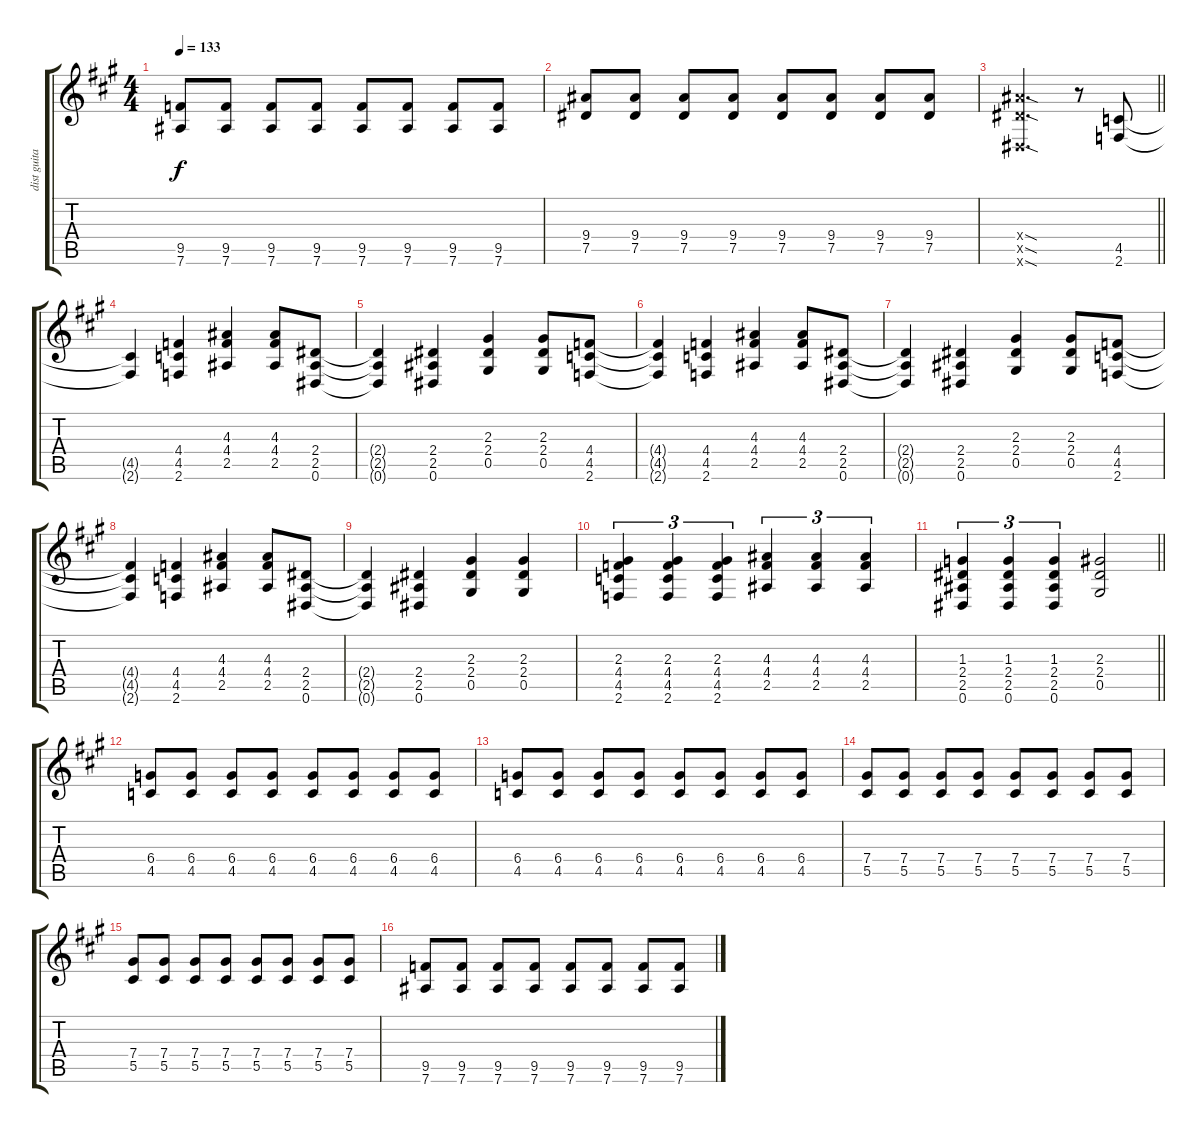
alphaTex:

\track ("dist guitar 1" "dist guita") {instrument distortionguitar}
\staff {score tabs}
\tuning (Eb4 Bb3 Gb3 Db3 Ab2 Eb2) {hide}
\ts (4 4)
\tempo 133
\clef g2
\ks a
(9.5 7.6).8{dy f} (9.5 7.6).8 (9.5 7.6).8 (9.5 7.6).8 (9.5 7.6).8 (9.5 7.6).8 (9.5 7.6).8 (9.5 7.6).8 |
(9.4 7.5).8 (9.4 7.5).8 (9.4 7.5).8 (9.4 7.5).8 (9.4 7.5).8 (9.4 7.5).8 (9.4 7.5).8 (9.4 7.5).8 |
\barLineRight lightlight
(9.4{sod x} 7.5{sod x} 0.6{sod x}).2{d} r.8 (4.5 2.6).8 |
(4.5{t} 2.6{t}).4 (4.4 4.5 2.6).4 (4.3 4.4 2.5).4 (4.3 4.4 2.5).8 (2.4 2.5 0.6).8 |
(2.4{t} 2.5{t} 0.6{t}).4 (2.4 2.5 0.6).4 (2.3 2.4 0.5).4 (2.3 2.4 0.5).8 (4.4 4.5 2.6).8 |
(4.4{t} 4.5{t} 2.6{t}).4 (4.4 4.5 2.6).4 (4.3 4.4 2.5).4 (4.3 4.4 2.5).8 (2.4 2.5 0.6).8 |
(2.4{t} 2.5{t} 0.6{t}).4 (2.4 2.5 0.6).4 (2.3 2.4 0.5).4 (2.3 2.4 0.5).8 (4.4 4.5 2.6).8 |
(4.4{t} 4.5{t} 2.6{t}).4 (4.4 4.5 2.6).4 (4.3 4.4 2.5).4 (4.3 4.4 2.5).8 (2.4 2.5 0.6).8 |
(2.4{t} 2.5{t} 0.6{t}).4 (2.4 2.5 0.6).4 (2.3 2.4 0.5).4 (2.3 2.4 0.5).4 |
(2.3 4.4 4.5 2.6).4{tu (3 2)} (2.3 4.4 4.5 2.6).4{tu (3 2)} (2.3 4.4 4.5 2.6).4{tu (3 2)} (4.3 4.4 2.5).4{tu (3 2)} (4.3 4.4 2.5).4{tu (3 2)} (4.3 4.4 2.5).4{tu (3 2)} |
\barLineRight lightlight
(1.3 2.4 2.5 0.6).4{tu (3 2)} (1.3 2.4 2.5 0.6).4{tu (3 2)} (1.3 2.4 2.5 0.6).4{tu (3 2)} (2.3 2.4 0.5).2 |
(6.4 4.5).8 (6.4 4.5).8 (6.4 4.5).8 (6.4 4.5).8 (6.4 4.5).8 (6.4 4.5).8 (6.4 4.5).8 (6.4 4.5).8 |
(6.4 4.5).8 (6.4 4.5).8 (6.4 4.5).8 (6.4 4.5).8 (6.4 4.5).8 (6.4 4.5).8 (6.4 4.5).8 (6.4 4.5).8 |
(7.4 5.5).8 (7.4 5.5).8 (7.4 5.5).8 (7.4 5.5).8 (7.4 5.5).8 (7.4 5.5).8 (7.4 5.5).8 (7.4 5.5).8 |
(7.4 5.5).8 (7.4 5.5).8 (7.4 5.5).8 (7.4 5.5).8 (7.4 5.5).8 (7.4 5.5).8 (7.4 5.5).8 (7.4 5.5).8 |
(9.5 7.6).8 (9.5 7.6).8 (9.5 7.6).8 (9.5 7.6).8 (9.5 7.6).8 (9.5 7.6).8 (9.5 7.6).8 (9.5 7.6).8
